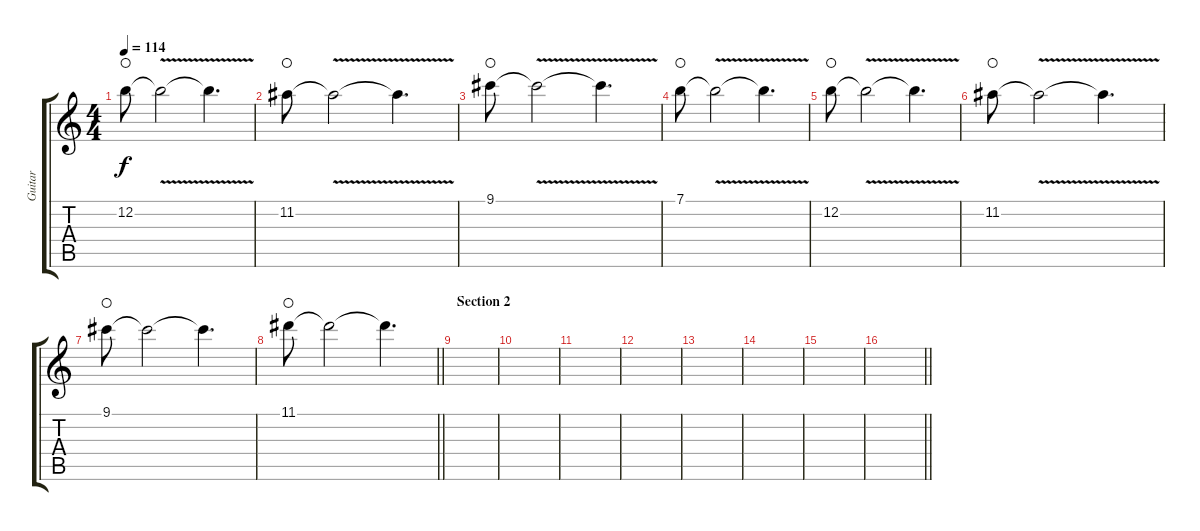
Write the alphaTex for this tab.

\track ("Guitar" "Guitar") {instrument distortionguitar}
\staff {score tabs}
\tuning (E4 B3 G3 D3 A2 E2) {hide}
\ts (4 4)
\tempo 114
\clef g2
\ks c
12.2.8{dy f volume 12 waho} 12.2{v t}.2{volume 15} 12.2{t}.4{d volume 11} |
11.2.8{volume 12 waho} 11.2{v t}.2{volume 15} 11.2{t}.4{d volume 11} |
9.1.8{volume 12 waho} 9.1{v t}.2{volume 15} 9.1{t}.4{d volume 11} |
7.1.8{volume 12 waho} 7.1{v t}.2{volume 15} 7.1{t}.4{d volume 11} |
12.2.8{volume 12 waho} 12.2{v t}.2{volume 15} 12.2{t}.4{d volume 11} |
11.2.8{volume 12 waho} 11.2{v t}.2{volume 15} 11.2{t}.4{d volume 11} |
9.1.8{volume 12 waho} 9.1{t}.2{volume 15} 9.1{t}.4{d volume 11} |
\barLineRight lightlight
11.1.8{volume 12 waho} 11.1{t}.2{volume 15} 11.1{t}.4{d volume 11} |
\section ("" "Section 2")
|
|
|
|
|
|
|
\barLineRight lightlight
